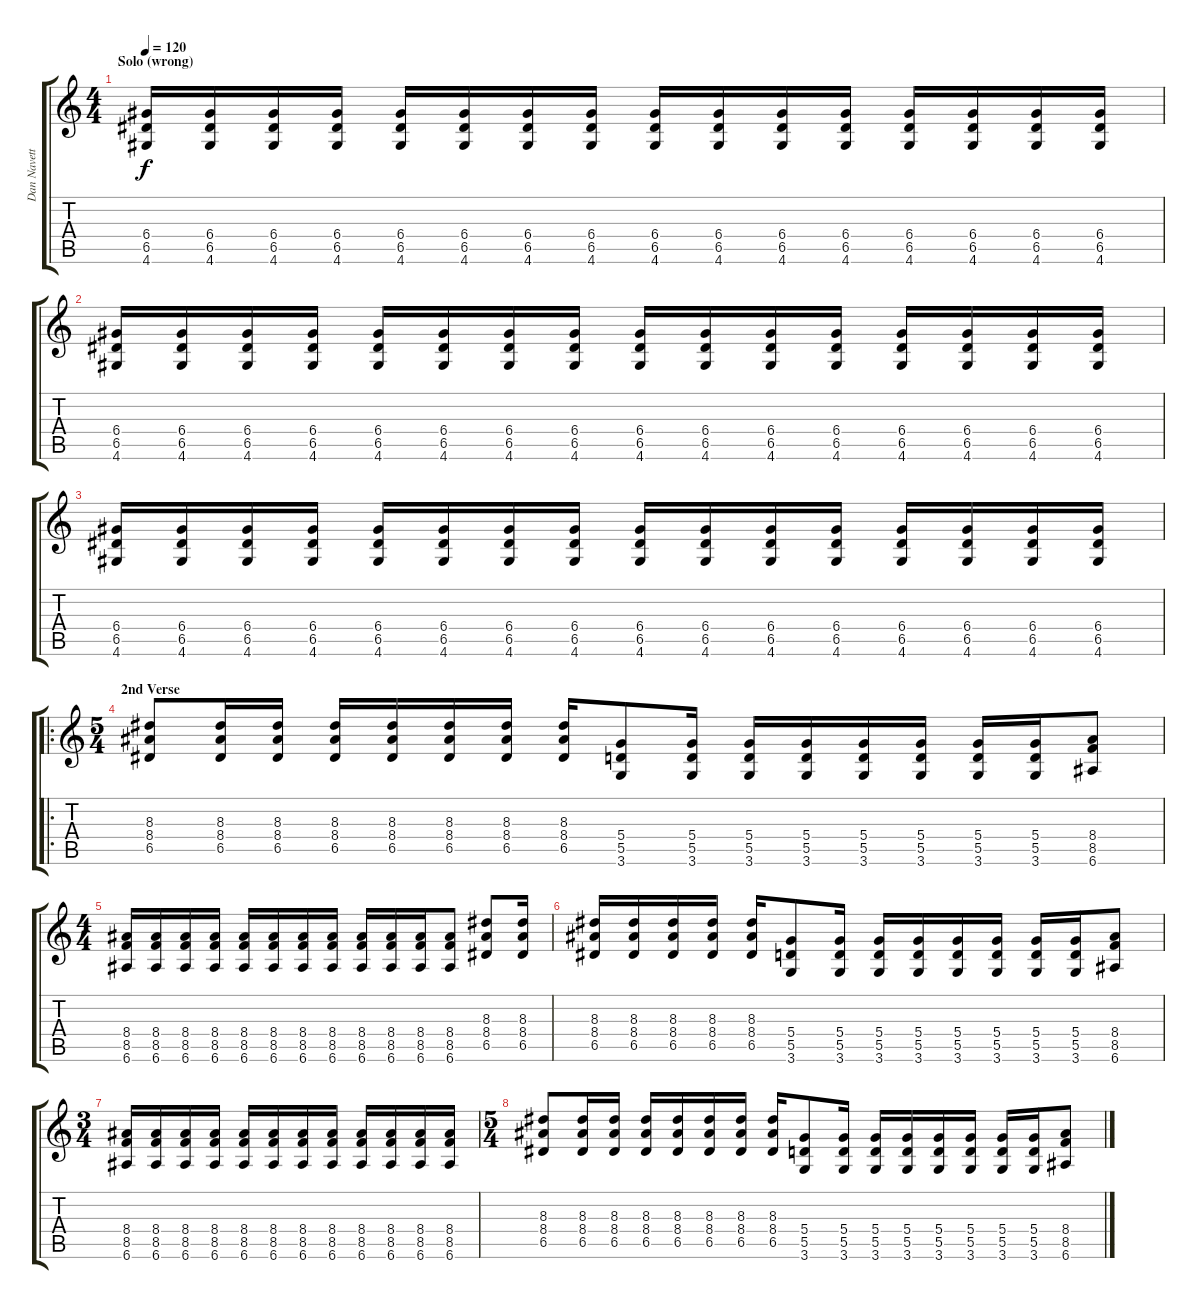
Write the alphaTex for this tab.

\track ("Dan Navetta" "Dan Navett") {instrument overdrivenguitar}
\staff {score tabs}
\tuning (E4 B3 G3 D3 A2 E2) {hide}
\ts (4 4)
\section ("" "Solo (wrong)")
\tempo 120
\clef g2
\ks c
(6.4 6.5 4.6).16{dy f} (6.4 6.5 4.6).16 (6.4 6.5 4.6).16 (6.4 6.5 4.6).16 (6.4 6.5 4.6).16 (6.4 6.5 4.6).16 (6.4 6.5 4.6).16 (6.4 6.5 4.6).16 (6.4 6.5 4.6).16 (6.4 6.5 4.6).16 (6.4 6.5 4.6).16 (6.4 6.5 4.6).16 (6.4 6.5 4.6).16 (6.4 6.5 4.6).16 (6.4 6.5 4.6).16 (6.4 6.5 4.6).16 |
(6.4 6.5 4.6).16 (6.4 6.5 4.6).16 (6.4 6.5 4.6).16 (6.4 6.5 4.6).16 (6.4 6.5 4.6).16 (6.4 6.5 4.6).16 (6.4 6.5 4.6).16 (6.4 6.5 4.6).16 (6.4 6.5 4.6).16 (6.4 6.5 4.6).16 (6.4 6.5 4.6).16 (6.4 6.5 4.6).16 (6.4 6.5 4.6).16 (6.4 6.5 4.6).16 (6.4 6.5 4.6).16 (6.4 6.5 4.6).16 |
(6.4 6.5 4.6).16 (6.4 6.5 4.6).16 (6.4 6.5 4.6).16 (6.4 6.5 4.6).16 (6.4 6.5 4.6).16 (6.4 6.5 4.6).16 (6.4 6.5 4.6).16 (6.4 6.5 4.6).16 (6.4 6.5 4.6).16 (6.4 6.5 4.6).16 (6.4 6.5 4.6).16 (6.4 6.5 4.6).16 (6.4 6.5 4.6).16 (6.4 6.5 4.6).16 (6.4 6.5 4.6).16 (6.4 6.5 4.6).16 |
\ro
\ts (5 4)
\section ("" "2nd Verse")
(8.3 8.4 6.5).8 (8.3 8.4 6.5).16 (8.3 8.4 6.5).16 (8.3 8.4 6.5).16 (8.3 8.4 6.5).16 (8.3 8.4 6.5).16 (8.3 8.4 6.5).16 (8.3 8.4 6.5).16 (5.4 5.5 3.6).8 (5.4 5.5 3.6).16 (5.4 5.5 3.6).16 (5.4 5.5 3.6).16 (5.4 5.5 3.6).16 (5.4 5.5 3.6).16 (5.4 5.5 3.6).16 (5.4 5.5 3.6).16 (8.4 8.5 6.6).8 |
\ts (4 4)
(8.4 8.5 6.6).16 (8.4 8.5 6.6).16 (8.4 8.5 6.6).16 (8.4 8.5 6.6).16 (8.4 8.5 6.6).16 (8.4 8.5 6.6).16 (8.4 8.5 6.6).16 (8.4 8.5 6.6).16 (8.4 8.5 6.6).16 (8.4 8.5 6.6).16 (8.4 8.5 6.6).16 (8.4 8.5 6.6).8 (8.3 8.4 6.5).8 (8.3 8.4 6.5).16 |
(8.3 8.4 6.5).16 (8.3 8.4 6.5).16 (8.3 8.4 6.5).16 (8.3 8.4 6.5).16 (8.3 8.4 6.5).16 (5.4 5.5 3.6).8 (5.4 5.5 3.6).16 (5.4 5.5 3.6).16 (5.4 5.5 3.6).16 (5.4 5.5 3.6).16 (5.4 5.5 3.6).16 (5.4 5.5 3.6).16 (5.4 5.5 3.6).16 (8.4 8.5 6.6).8 |
\ts (3 4)
(8.4 8.5 6.6).16 (8.4 8.5 6.6).16 (8.4 8.5 6.6).16 (8.4 8.5 6.6).16 (8.4 8.5 6.6).16 (8.4 8.5 6.6).16 (8.4 8.5 6.6).16 (8.4 8.5 6.6).16 (8.4 8.5 6.6).16 (8.4 8.5 6.6).16 (8.4 8.5 6.6).16 (8.4 8.5 6.6).16 |
\ts (5 4)
(8.3 8.4 6.5).8 (8.3 8.4 6.5).16 (8.3 8.4 6.5).16 (8.3 8.4 6.5).16 (8.3 8.4 6.5).16 (8.3 8.4 6.5).16 (8.3 8.4 6.5).16 (8.3 8.4 6.5).16 (5.4 5.5 3.6).8 (5.4 5.5 3.6).16 (5.4 5.5 3.6).16 (5.4 5.5 3.6).16 (5.4 5.5 3.6).16 (5.4 5.5 3.6).16 (5.4 5.5 3.6).16 (5.4 5.5 3.6).16 (8.4 8.5 6.6).8
